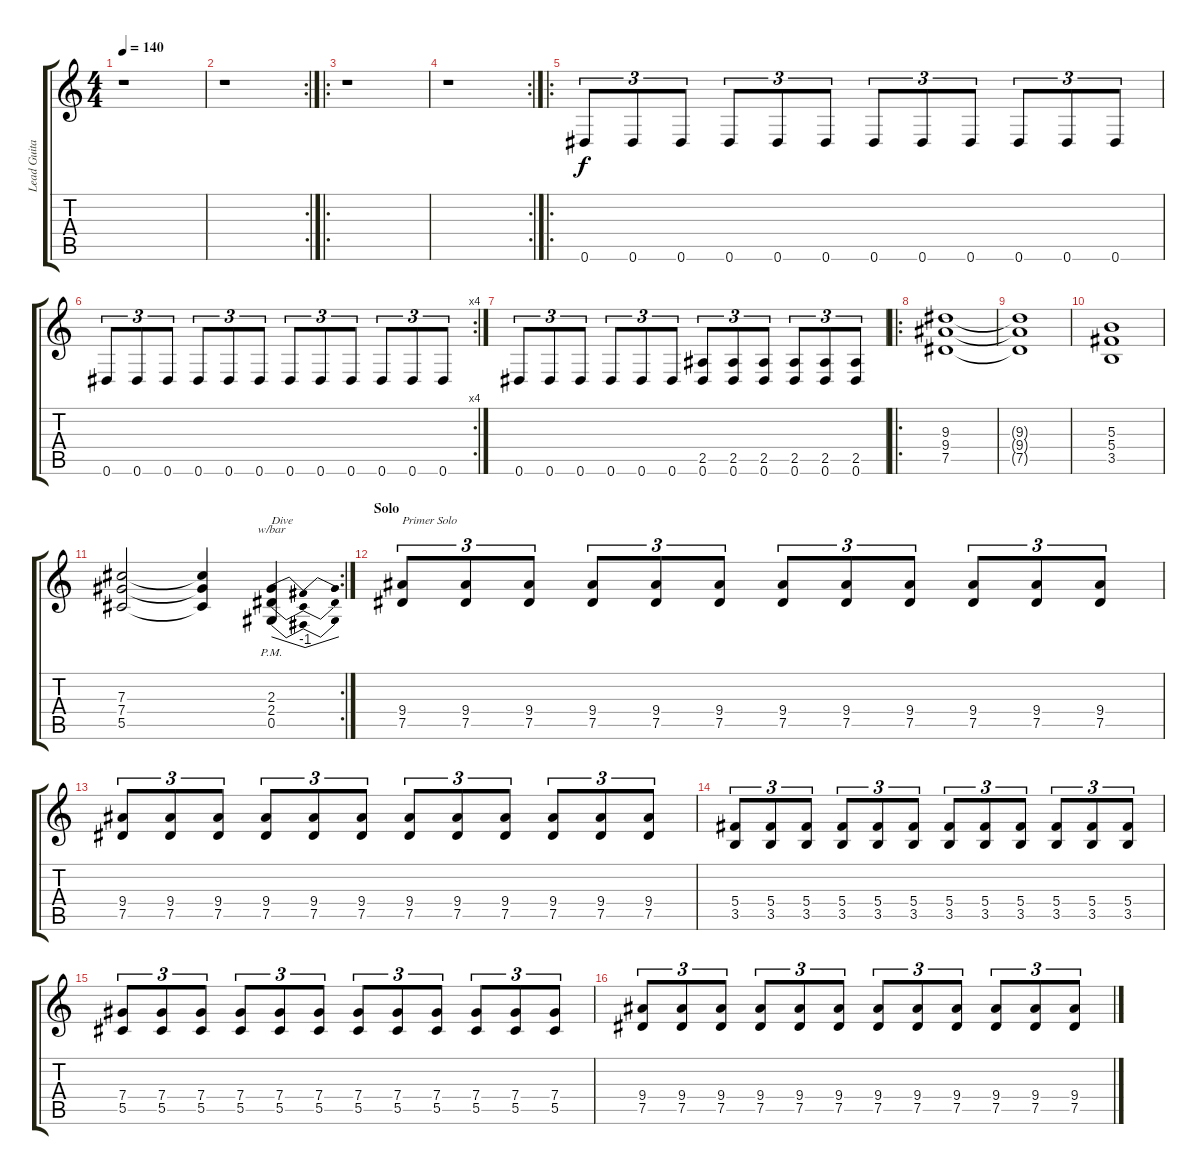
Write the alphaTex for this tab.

\track ("Lead Guitar" "Lead Guita") {instrument electricguitarclean}
\staff {score tabs}
\tuning (Eb4 Bb3 Gb3 Db3 Ab2 Eb2) {hide}
\ts (4 4)
\tempo 140
\clef g2
\ks c
r.1{dy f} |
\rc 2
r.1 |
\ro
r.1 |
\rc 2
r.1 |
\ro
0.6.8{tu (3 2) balance 8 instrument distortionguitar} 0.6.8{tu (3 2)} 0.6.8{tu (3 2)} 0.6.8{tu (3 2)} 0.6.8{tu (3 2)} 0.6.8{tu (3 2)} 0.6.8{tu (3 2)} 0.6.8{tu (3 2)} 0.6.8{tu (3 2)} 0.6.8{tu (3 2)} 0.6.8{tu (3 2)} 0.6.8{tu (3 2)} |
\rc 4
0.6.8{tu (3 2)} 0.6.8{tu (3 2)} 0.6.8{tu (3 2)} 0.6.8{tu (3 2)} 0.6.8{tu (3 2)} 0.6.8{tu (3 2)} 0.6.8{tu (3 2)} 0.6.8{tu (3 2)} 0.6.8{tu (3 2)} 0.6.8{tu (3 2)} 0.6.8{tu (3 2)} 0.6.8{tu (3 2)} |
0.6.8{tu (3 2) instrument distortionguitar} 0.6.8{tu (3 2)} 0.6.8{tu (3 2)} 0.6.8{tu (3 2)} 0.6.8{tu (3 2)} 0.6.8{tu (3 2)} (2.5 0.6).8{tu (3 2)} (2.5 0.6).8{tu (3 2)} (2.5 0.6).8{tu (3 2)} (2.5 0.6).8{tu (3 2)} (2.5 0.6).8{tu (3 2)} (2.5 0.6).8{tu (3 2)} |
\ro
(9.3 9.4 7.5).1{instrument distortionguitar} |
(9.3{t} 9.4{t} 7.5{t}).1 |
(5.3 5.4 3.5).1 |
\rc 2
(7.3 7.4 5.5).2 (7.3{t} 7.4{t} 5.5{t}).4 (2.3 2.4 0.5{pm}).4{tbe (dip default 0 0 30 -4 60 0) txt "Dive"} |
\section ("" "Solo")
(9.4 7.5).8{tu (3 2) txt "Primer Solo" volume 16 balance 3 instrument distortionguitar} (9.4 7.5).8{tu (3 2)} (9.4 7.5).8{tu (3 2)} (9.4 7.5).8{tu (3 2)} (9.4 7.5).8{tu (3 2)} (9.4 7.5).8{tu (3 2)} (9.4 7.5).8{tu (3 2)} (9.4 7.5).8{tu (3 2)} (9.4 7.5).8{tu (3 2)} (9.4 7.5).8{tu (3 2)} (9.4 7.5).8{tu (3 2)} (9.4 7.5).8{tu (3 2)} |
(9.4 7.5).8{tu (3 2)} (9.4 7.5).8{tu (3 2)} (9.4 7.5).8{tu (3 2)} (9.4 7.5).8{tu (3 2)} (9.4 7.5).8{tu (3 2)} (9.4 7.5).8{tu (3 2)} (9.4 7.5).8{tu (3 2)} (9.4 7.5).8{tu (3 2)} (9.4 7.5).8{tu (3 2)} (9.4 7.5).8{tu (3 2)} (9.4 7.5).8{tu (3 2)} (9.4 7.5).8{tu (3 2)} |
(5.4 3.5).8{tu (3 2)} (5.4 3.5).8{tu (3 2)} (5.4 3.5).8{tu (3 2)} (5.4 3.5).8{tu (3 2)} (5.4 3.5).8{tu (3 2)} (5.4 3.5).8{tu (3 2)} (5.4 3.5).8{tu (3 2)} (5.4 3.5).8{tu (3 2)} (5.4 3.5).8{tu (3 2)} (5.4 3.5).8{tu (3 2)} (5.4 3.5).8{tu (3 2)} (5.4 3.5).8{tu (3 2)} |
(7.4 5.5).8{tu (3 2)} (7.4 5.5).8{tu (3 2)} (7.4 5.5).8{tu (3 2)} (7.4 5.5).8{tu (3 2)} (7.4 5.5).8{tu (3 2)} (7.4 5.5).8{tu (3 2)} (7.4 5.5).8{tu (3 2)} (7.4 5.5).8{tu (3 2)} (7.4 5.5).8{tu (3 2)} (7.4 5.5).8{tu (3 2)} (7.4 5.5).8{tu (3 2)} (7.4 5.5).8{tu (3 2)} |
(9.4 7.5).8{tu (3 2)} (9.4 7.5).8{tu (3 2)} (9.4 7.5).8{tu (3 2)} (9.4 7.5).8{tu (3 2)} (9.4 7.5).8{tu (3 2)} (9.4 7.5).8{tu (3 2)} (9.4 7.5).8{tu (3 2)} (9.4 7.5).8{tu (3 2)} (9.4 7.5).8{tu (3 2)} (9.4 7.5).8{tu (3 2)} (9.4 7.5).8{tu (3 2)} (9.4 7.5).8{tu (3 2)}
